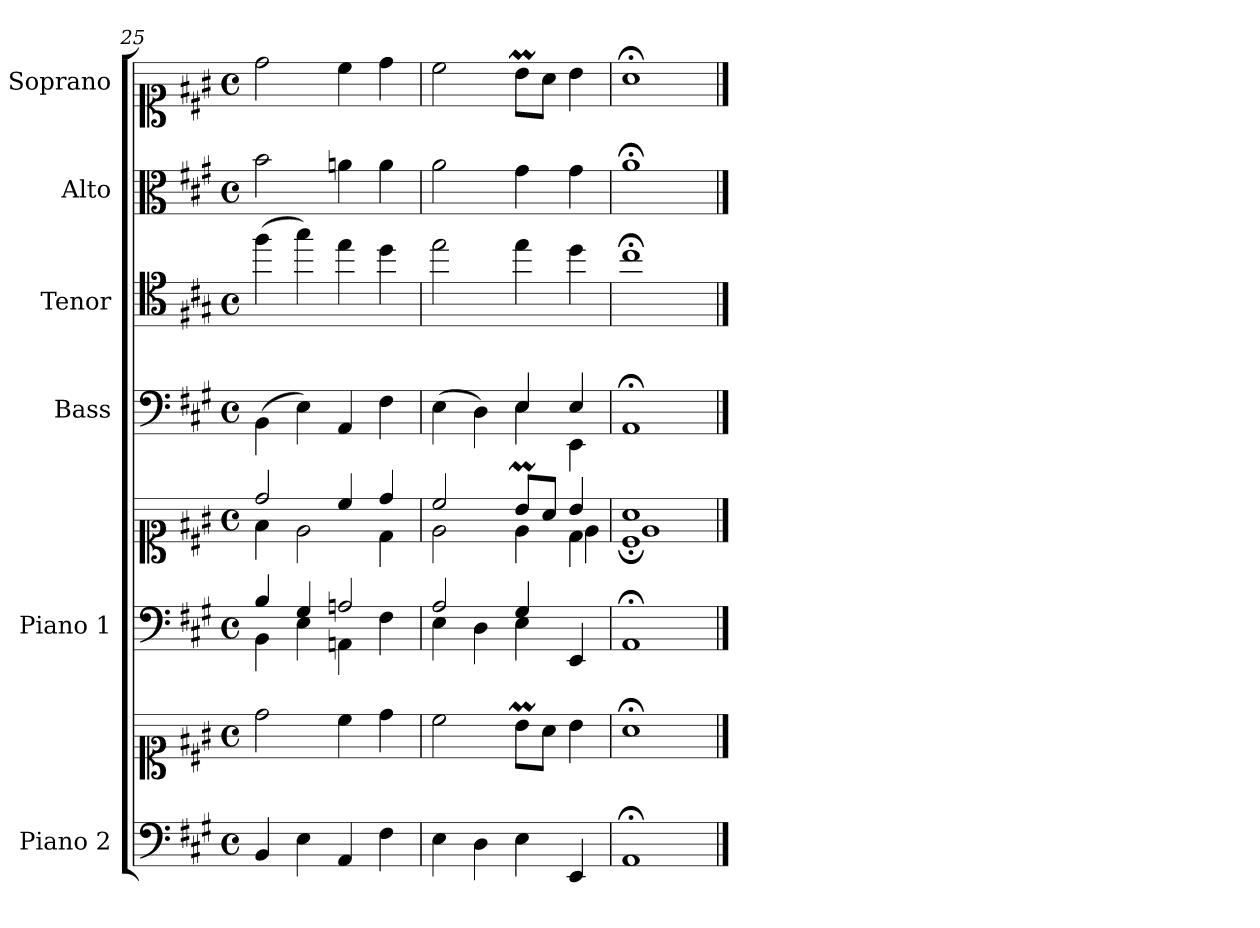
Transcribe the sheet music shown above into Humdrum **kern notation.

**kern	**kern	**kern	**kern	**kern	**kern	**kern	**kern
*part6	*part6	*part5	*part5	*part4	*part3	*part2	*part1
*staff8	*staff7	*staff6	*staff5	*staff4	*staff3	*staff2	*staff1
*I"Piano 2	*	*I"Piano 1	*	*I"Bass	*I"Tenor	*I"Alto	*I"Soprano
*I'Pno 2	*	*I'Pno 1	*	*I'B.	*I'T.	*I'A.	*I'S.
*clefF4	*clefC1	*clefF4	*clefC1	*clefF4	*clefC4	*clefC3	*clefC1
*	*	*	*	*	*ITrd7c12	*	*
*k[f#c#g#]	*k[f#c#g#]	*k[f#c#g#]	*k[f#c#g#]	*k[f#c#g#]	*k[f#c#g#]	*k[f#c#g#]	*k[f#c#g#]
*A:	*A:	*A:	*A:	*A:	*A:	*A:	*A:
*M4/4	*M4/4	*M4/4	*M4/4	*M4/4	*M4/4	*M4/4	*M4/4
*met(c)	*met(c)	*met(c)	*met(c)	*met(c)	*met(c)	*met(c)	*met(c)
=25	=25	=25	=25	=25	=25	=25	=25
*	*	*^	*^	*	*	*	*
4BB/	2dd\	4B/	4BB\	2dd/	4f#\	(4BB\	(4f#\	2b\	2dd\
4E\	.	4G#/	4E\	.	2e\	4E\)	4g#\)	.	.
4AA/	4cc#\	2An/	4AAn\	4cc#/	.	4AA/	4e\	4an\	4cc#\
4F#\	4dd\	.	4F#\	4dd/	4d\	4F#\	4d\	4a\	4dd\
=26	=26	=26	=26	=26	=26	=26	=26	=26	=26
*	*	*	*	*	*^	*^	*	*	*
4E\	2cc#\	2A/	4E\	2cc#/	2.ryy	2e\	(4E\	2ryy	2e\	2a\	2cc#\
4D\	.	.	4D\	.	.	.	4D\)	.	.	.	.
4E\	8bM\L	4G#/	4E\	8bM/L	.	4e\	4E/	4E\	4e\	4g#\	8bM\L
.	8a\J	.	.	8a/J	.	.	.	.	.	.	8a\J
4EE/	4b\	4ryy	4EE/	4b/	4d\	4e\	4E/	4EE\	4d\	4g#\	4b\
*	*	*v	*v	*	*	*	*v	*v	*	*	*
=27	=27	=27	=27	=27	=27	=27	=27	=27	=27
1AA;/	1a;<\	1AA;/	1a/	1c#;\	1e\	1AA;</	1c#;<\	1a;<\	1a;<\
*	*	*	*v	*v	*v	*	*	*	*
==	==	==	==	==	==	==	==
*-	*-	*-	*-	*-	*-	*-	*-
